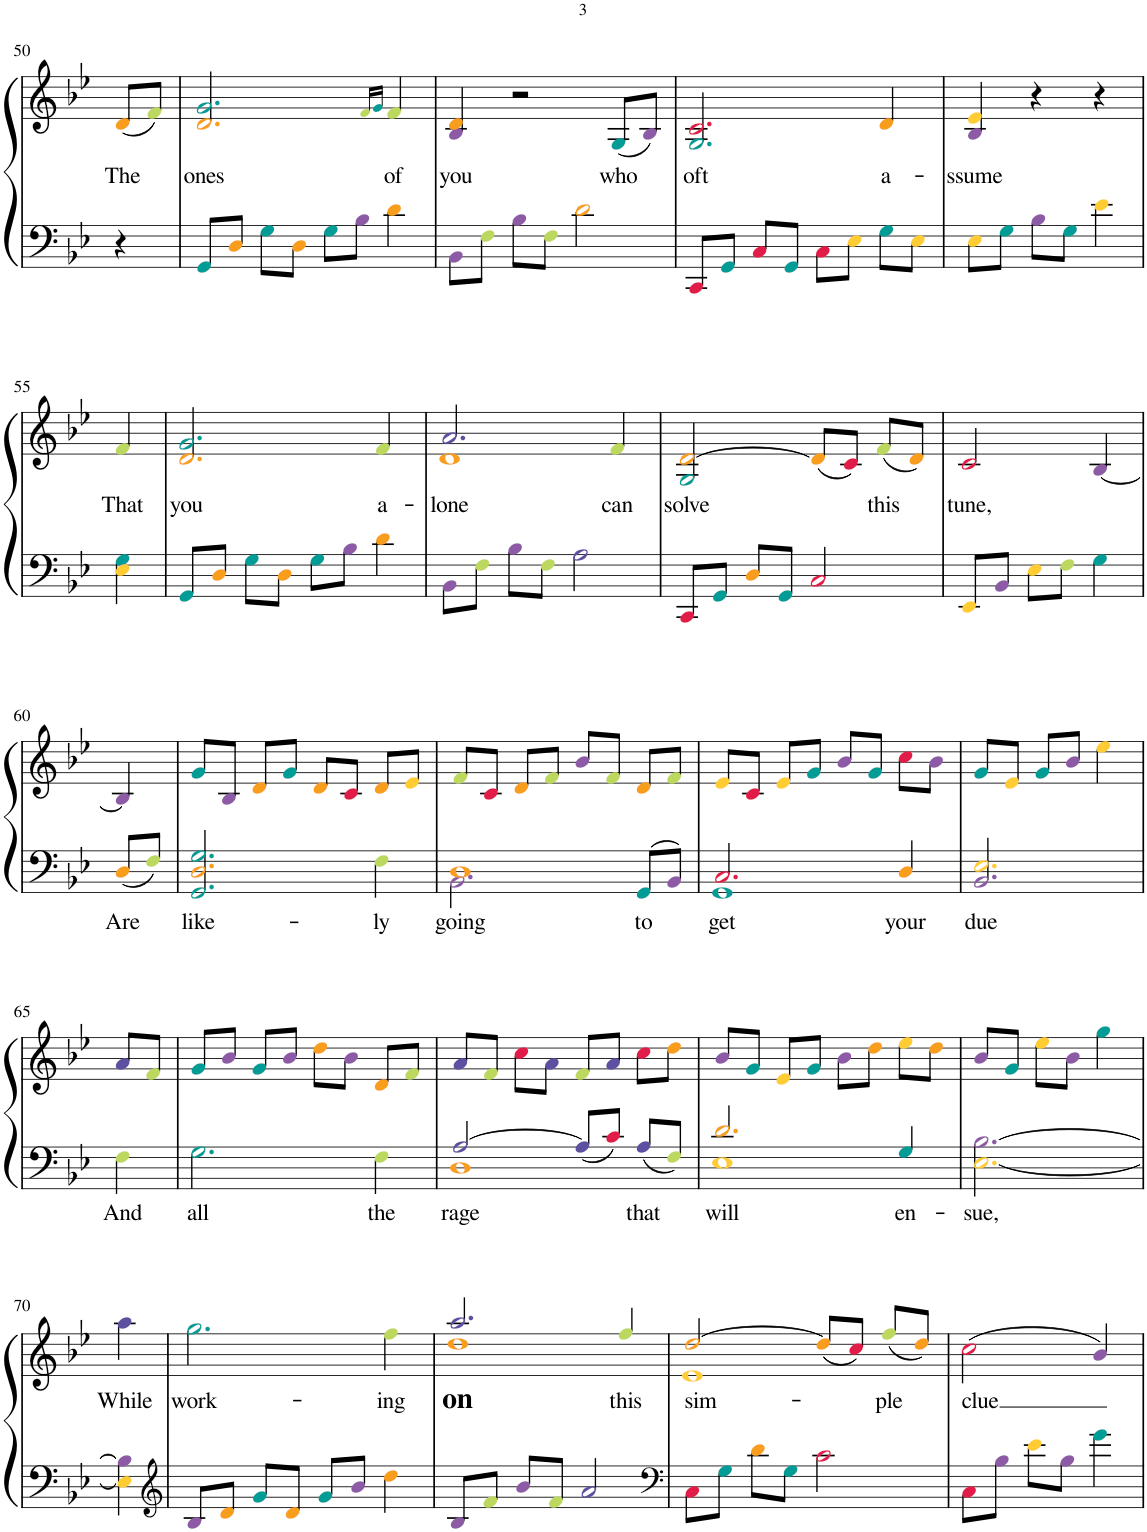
**kern	**text	**kern	**text
*part1	*part1	*part1	*part1
*staff2	*staff2	*staff1	*staff1
*I"Piano	*	*	*
*I'Pno.	*	*	*
!!LO:PB:g=z
*clefF4	*	*clefG2	*
*k[b-e-]	*	*k[b-e-]	*
*M4/4	*	*M4/4	*
=50	=50	=50	=50
!	!	!	!LO:LY:b
4r	.	(8di/L	The
.	.	8fj/J)	.
=51	=51	=51	=51
!	!	!	!LO:LY:b
8GGZ/L	.	2.di/ 2.gZ/	ones
8Di/J	.	.	.
8GZ\L	.	.	.
8Di\J	.	.	.
8GZ\L	.	.	.
8B-V\J	.	.	.
.	.	16qfj/LL	.
.	.	16qgZ/JJ	.
!	!	!	!LO:LY:b
4di\	.	4fj/	of
=52	=52	=52	=52
!	!	!	!LO:LY:b
8BB-V\L	.	4B-V/ 4di/	you
8Fj\J	.	.	.
8B-V\L	.	2r	.
8Fj\J	.	.	.
2di\	.	.	.
!	!	!	!LO:LY:b
.	.	(8GZ/L	who
.	.	8B-V/J)	.
=53	=53	=53	=53
!	!	!	!LO:LY:b
8CCN/L	.	2.GZ/ 2.cN/	oft
8GGZ/J	.	.	.
8CN/L	.	.	.
8GGZ/J	.	.	.
8CN\L	.	.	.
8E-l\J	.	.	.
!	!	!	!LO:LY:b
8GZ\L	.	4di/	a-
8E-l\J	.	.	.
=54	=54	=54	=54
!	!	!	!LO:LY:b
8E-l\L	.	4B-V/ 4e-l/	-ssume
8GZ\J	.	.	.
8B-V\L	.	4r	.
8GZ\J	.	.	.
4e-l\	.	4r	.
!!LO:LB:g=z
=55	=55	=55	=55
!	!	!	!LO:LY:b
4E-l\ 4GZ\	.	4fj/	That
=56	=56	=56	=56
!	!	!	!LO:LY:b
8GGZ/L	.	2.di/ 2.gZ/	you
8Di/J	.	.	.
8GZ\L	.	.	.
8Di\J	.	.	.
8GZ\L	.	.	.
8B-V\J	.	.	.
!	!	!	!LO:LY:b
4di\	.	4fj/	a-
=57	=57	=57	=57
!	!	!	!LO:LY:b
*	*	*^	*
8BB-V\L	.	2.a!/	1di	-lone
8Fj\J	.	.	.	.
8B-V\L	.	.	.	.
8Fj\J	.	.	.	.
2A!\	.	.	.	.
!	!	!	!	!LO:LY:b
.	.	4fj/	.	can
*	*	*v	*v	*
=58	=58	=58	=58
!	!	!	!LO:LY:b
8CCN/L	.	2GZ/ [2di/	solve
8GGZ/J	.	.	.
8Di/L	.	.	.
8GGZ/J	.	.	.
2CN/	.	(8di/L]	.
.	.	8cN/J)	.
!	!	!	!LO:LY:b
.	.	(8fj/L	this
.	.	8di/J)	.
=59	=59	=59	=59
!	!	!	!LO:LY:b
8EE-l/L	.	2cN/	tune,
8BB-V/J	.	.	.
8E-l\L	.	.	.
8Fj\J	.	.	.
4GZ\	.	[4B-V/	.
!!LO:LB:g=z
=60	=60	=60	=60
!	!LO:LY:b	!	!
8Di/L	Are	4B-V/]	.
8Fj/J	.	.	.
=61	=61	=61	=61
!	!LO:LY:b	!	!
2.GGZ/ 2.Di/ 2.GZ/	like-	8gZ/L	.
.	.	8B-V/J	.
.	.	8di/L	.
.	.	8gZ/J	.
.	.	8di/L	.
.	.	8cN/J	.
!	!LO:LY:b	!	!
4Fj\	-ly	8di/L	.
.	.	8e-l/J	.
=62	=62	=62	=62
!	!LO:LY:b	!	!
*^	*	*	*
2.BB-V\	1Di	going	8fj/L	.
.	.	.	8cN/J	.
.	.	.	8di/L	.
.	.	.	8fj/J	.
.	.	.	8b-V/L	.
.	.	.	8fj/J	.
!	!	!LO:LY:b	!	!
8GGZ/L	.	to	8di/L	.
8BB-V/J	.	.	8fj/J	.
=63	=63	=63	=63	=63
!	!	!LO:LY:b	!	!
2.CN/	1GGZ	get	8e-l/L	.
.	.	.	8cN/J	.
.	.	.	8e-l/L	.
.	.	.	8gZ/J	.
.	.	.	8b-V/L	.
.	.	.	8gZ/J	.
!	!	!LO:LY:b	!	!
4Di/	.	your	8ccN\L	.
.	.	.	8b-V\J	.
*v	*v	*	*	*
=64	=64	=64	=64
!	!LO:LY:b	!	!
2.BB-V/ 2.E-l/	due	8gZ/L	.
.	.	8e-l/J	.
.	.	8gZ/L	.
.	.	8b-V/J	.
.	.	4ee-l\	.
!!LO:LB:g=z
=65	=65	=65	=65
!	!LO:LY:b	!	!
4Fj\	And	8a!/L	.
.	.	8fj/J	.
=66	=66	=66	=66
!	!LO:LY:b	!	!
2.GZ\	all	8gZ/L	.
.	.	8b-V/J	.
.	.	8gZ/L	.
.	.	8b-V/J	.
.	.	8ddi\L	.
.	.	8b-V\J	.
!	!LO:LY:b	!	!
4Fj\	the	8di/L	.
.	.	8fj/J	.
=67	=67	=67	=67
!	!LO:LY:b	!	!
*^	*	*	*
[2A!/	1Di	rage	8a!/L	.
.	.	.	8fj/J	.
.	.	.	8ccN\L	.
.	.	.	8a!\J	.
8A!/L]	.	.	8fj/L	.
8cN/J	.	.	8a!/J	.
!	!	!LO:LY:b	!	!
8A!/L	.	that	8ccN\L	.
8Fj/J	.	.	8ddi\J	.
=68	=68	=68	=68	=68
!	!	!LO:LY:b	!	!
2.di/	1E-l	will	8b-V/L	.
.	.	.	8gZ/J	.
.	.	.	8e-l/L	.
.	.	.	8gZ/J	.
.	.	.	8b-V\L	.
.	.	.	8ddi\J	.
!	!	!LO:LY:b	!	!
4GZ/	.	en-	8ee-l\L	.
.	.	.	8ddi\J	.
*v	*v	*	*	*
=69	=69	=69	=69
!	!LO:LY:b	!	!
[2.E-l\ [2.B-V\	-sue,	8b-V/L	.
.	.	8gZ/J	.
.	.	8ee-l\L	.
.	.	8b-V\J	.
.	.	4ggZ\	.
!!LO:LB:g=z
=70	=70	=70	=70
!	!	!	!LO:LY:b
4E-l\] 4B-V\]	.	4aa!\	While
=71	=71	=71	=71
*clefG2	*	*	*
!	!	!	!LO:LY:b
8B-V/L	.	2.ggZ\	work-
8di/J	.	.	.
8gZ/L	.	.	.
8di/J	.	.	.
8gZ/L	.	.	.
8b-V/J	.	.	.
!	!	!	!LO:LY:b
4ddi\	.	4ffj\	-ing
=72	=72	=72	=72
!	!	!	!LO:LY:b
*	*	*^	*
8B-V/L	.	2.aa!/	1ddi	on
8fj/J	.	.	.	.
8b-V/L	.	.	.	.
8fj/J	.	.	.	.
2a!/	.	.	.	.
!	!	!	!	!LO:LY:b
.	.	4ffj/	.	this
=73	=73	=73	=73	=73
*clefF4	*	*	*	*
!	!	!	!	!LO:LY:b
8CN\L	.	[2ddi/	1e-l	sim-
8GZ\J	.	.	.	.
8di\L	.	.	.	.
8GZ\J	.	.	.	.
2cN\	.	(<8ddi/L]	.	.
.	.	8ccN/J)	.	.
!	!	!	!	!LO:LY:b
.	.	(<8ffj/L	.	-ple
.	.	8ddi/J)	.	.
*	*	*v	*v	*
=74	=74	=74	=74
!	!	!	!LO:LY:b
8CN\L	.	(2ccN\	clue
8B-V\J	.	.	.
8e-l\L	.	.	.
8B-V\J	.	.	.
4gZ\	.	4b-V/)	.
=	=	=	=
*-	*-	*-	*-
